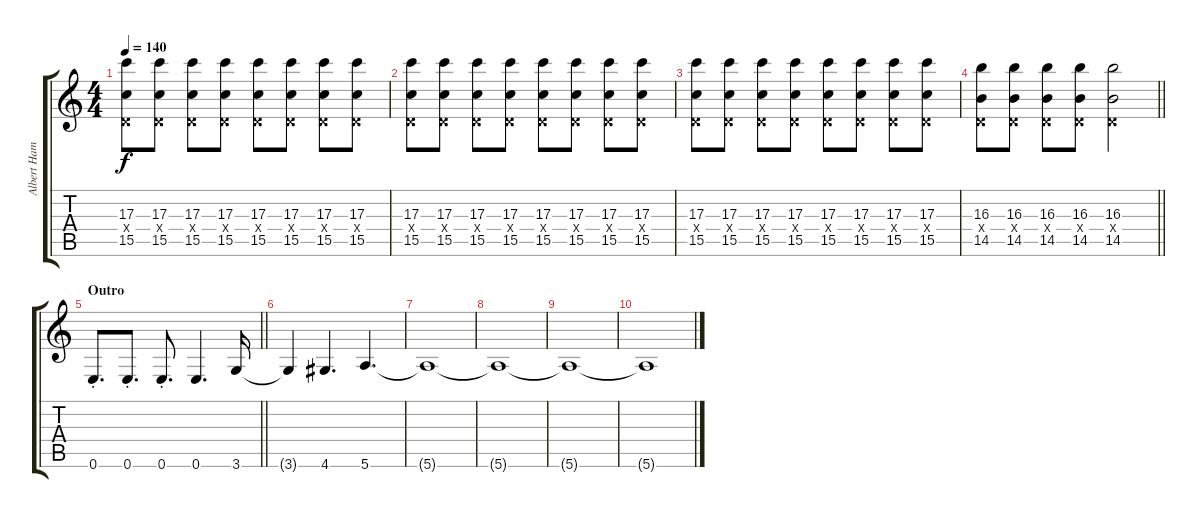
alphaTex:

\track ("Albert Hammond Jr." "Albert Ham") {instrument overdrivenguitar}
\staff {score tabs}
\tuning (E4 B3 G3 D3 A2 E2) {hide}
\ts (4 4)
\tempo 140
\clef g2
\ks c
(17.3 0.4{x} 15.5).8{dy f} (17.3 0.4{x} 15.5).8 (17.3 0.4{x} 15.5).8 (17.3 0.4{x} 15.5).8 (17.3 0.4{x} 15.5).8 (17.3 0.4{x} 15.5).8 (17.3 0.4{x} 15.5).8 (17.3 0.4{x} 15.5).8 |
(17.3 0.4{x} 15.5).8 (17.3 0.4{x} 15.5).8 (17.3 0.4{x} 15.5).8 (17.3 0.4{x} 15.5).8 (17.3 0.4{x} 15.5).8 (17.3 0.4{x} 15.5).8 (17.3 0.4{x} 15.5).8 (17.3 0.4{x} 15.5).8 |
(17.3 0.4{x} 15.5).8 (17.3 0.4{x} 15.5).8 (17.3 0.4{x} 15.5).8 (17.3 0.4{x} 15.5).8 (17.3 0.4{x} 15.5).8 (17.3 0.4{x} 15.5).8 (17.3 0.4{x} 15.5).8 (17.3 0.4{x} 15.5).8 |
\barLineRight lightlight
(16.3 0.4{x} 14.5).8 (16.3 0.4{x} 14.5).8 (16.3 0.4{x} 14.5).8 (16.3 0.4{x} 14.5).8 (16.3 0.4{x} 14.5).2 |
\section ("" "Outro")
\barLineRight lightlight
0.6{st}.8{d} 0.6{st}.8{d} 0.6{st}.8{d} 0.6.4{d} 3.6.16 |
3.6{t}.4 4.6.4{d} 5.6.4{d} |
5.6{t}.1 |
5.6{t}.1 |
5.6{t}.1 |
5.6{t}.1
